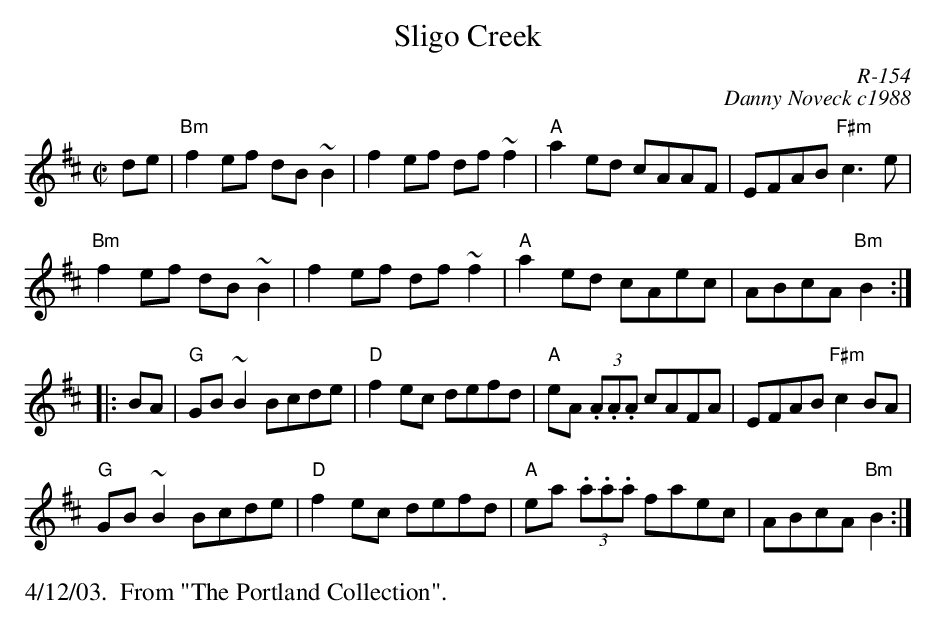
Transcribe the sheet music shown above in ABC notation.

X:1
T: Sligo Creek
C:R-154
C:Danny Noveck c1988
M:C|
L:1/8
K:Bm
de| "Bm"f2ef dB~B2| f2ef df~f2| "A"a2ed cAAF| EFAB "F#m"c3e|
    "Bm"f2ef dB~B2| f2ef df~f2| "A"a2ed cAec| ABcA "Bm"B2 :|
|: BA| \
"G"GB~B2 Bcde| "D"f2ec defd| "A"eA (3.A.A.A cAFA| EFAB "F#m"c2BA|
"G"GB~B2 Bcde| "D"f2ec defd| "A"ea (3.a.a.a faec| ABcA "Bm"B2 :|
